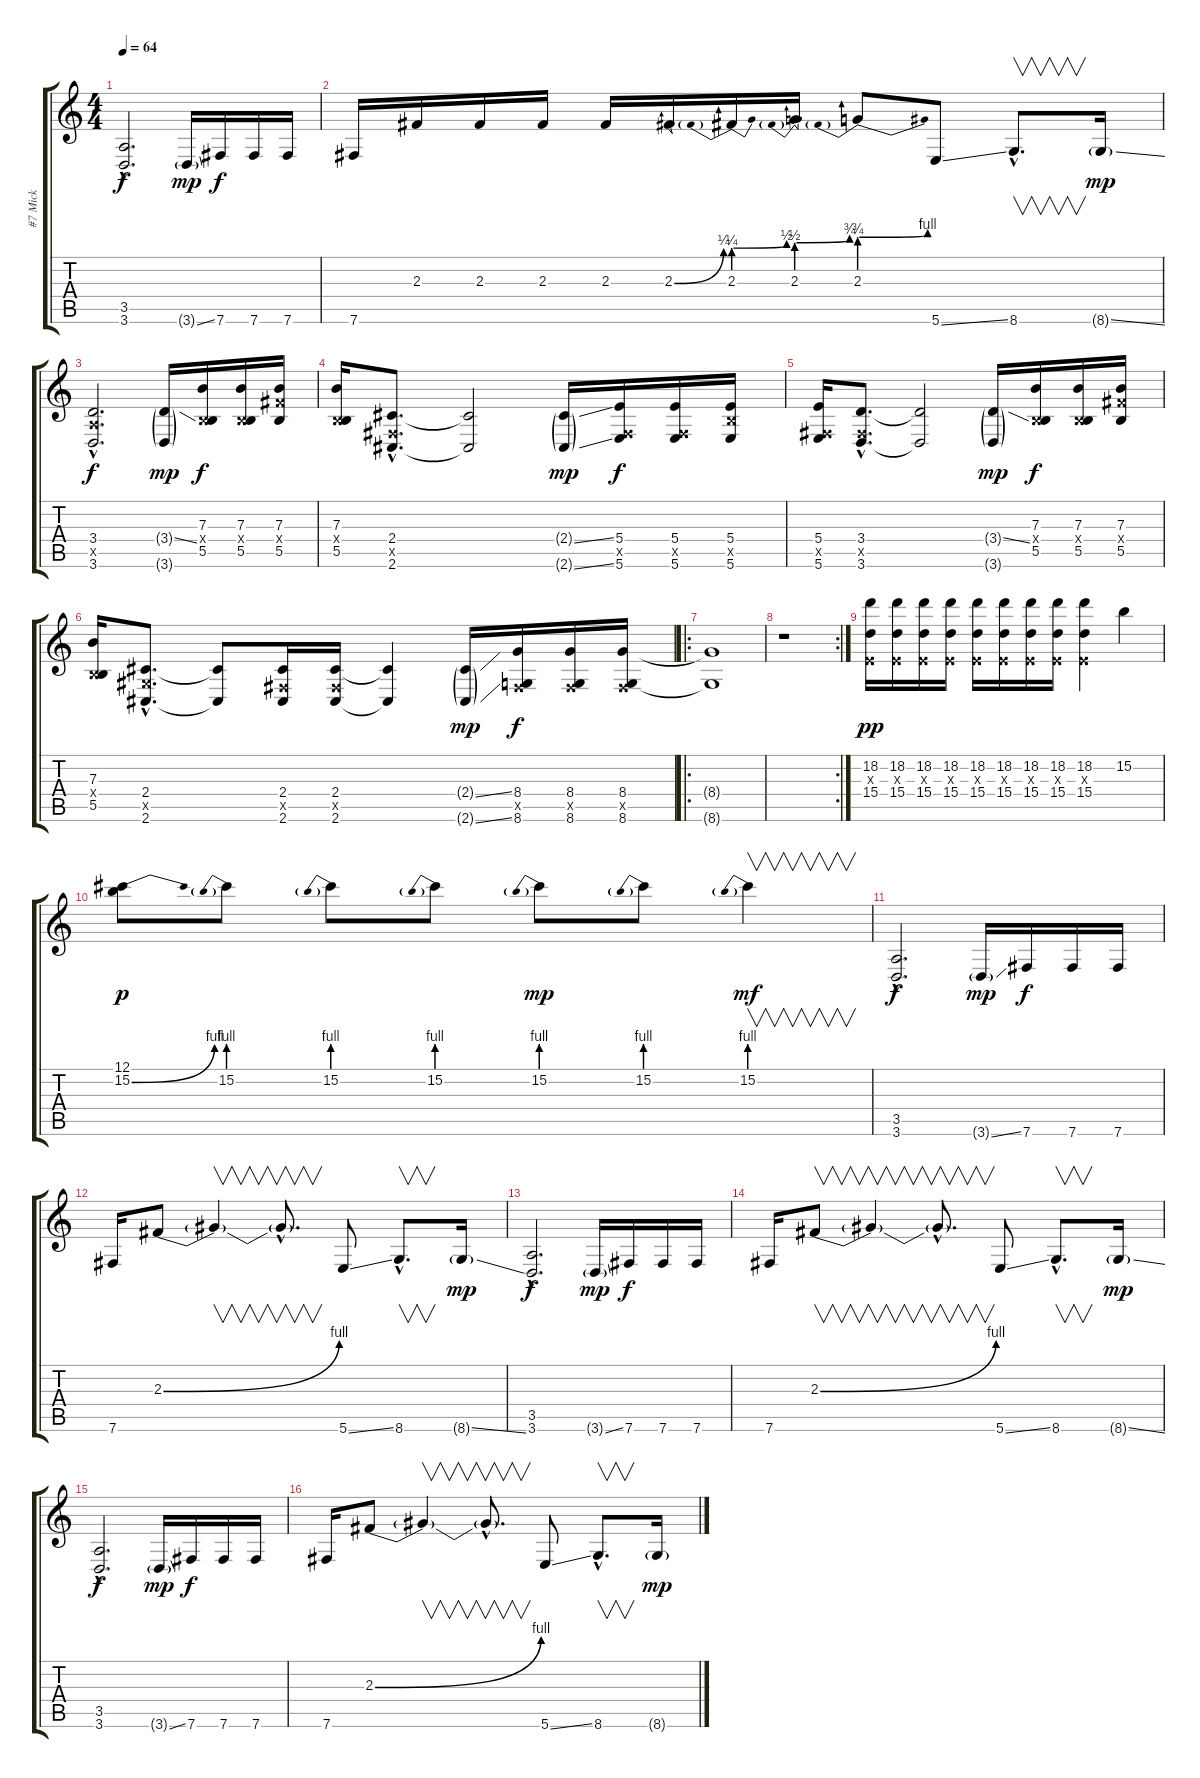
\track ("#7 Mick" "#7 Mick") {instrument distortionguitar}
\staff {score tabs}
\tuning (Db4 Ab3 E3 B2 Gb2 B1) {hide}
\ts (4 4)
\tempo 64
\clef g2
\ks c
(3.5{hac} 3.6{hac}).2{d dy f} 3.6{ss g}.16{dy mp} 7.6.16{dy f} 7.6.16 7.6.16 |
7.6.16 2.3.16 2.3.16 2.3.16 2.3.16 2.3{be (bend 0 0 60 1)}.16 2.3{be (prebendbend 0 1 60 2)}.16 2.3{be (prebendbend 0 2 60 3)}.16 2.3{be (prebendbend 0 3 60 4)}.8 5.6{ss}.8 8.6{hac}.8{v d} 8.6{ss g}.16{dy mp} |
(3.4{hac} 3.5{hac x} 3.6{hac}).2{d dy f} (3.4{ss g} 3.6{g}).16{dy mp} (7.3 0.4{x} 5.5).16{dy f} (7.3 0.4{x} 5.5).16 (7.3 7.4{x} 5.5).16 |
(7.3 0.4{x} 5.5).16 (2.4{hac} 0.5{hac x} 2.6{hac}).8{d} (2.4{t} 2.6{t}).2 (2.4{ss g} 2.6{ss g}).16{dy mp} (5.4 0.5{x} 5.6).16{dy f} (5.4 0.5{x} 5.6).16 (5.4 5.5{x} 5.6).16 |
(5.4 0.5{x} 5.6).16 (3.4{hac} 0.5{hac x} 3.6{hac}).8{d} (3.4{t} 3.6{t}).2 (3.4{ss g} 3.6{g}).16{dy mp} (7.3 0.4{x} 5.5).16{dy f} (7.3 0.4{x} 5.5).16 (7.3 7.4{x} 5.5).16 |
(7.3 0.4{x} 5.5).16 (2.4{hac} 2.5{hac x} 2.6{hac}).8{d} (2.4{t} 2.6{t}).8 (2.4 0.5{x} 2.6).16 (2.4 0.5{x} 2.6).16 (2.4{t} 2.6{t}).4 (2.4{ss g} 2.6{ss g}).16{dy mp} (8.4 0.5{x} 8.6).16{dy f} (8.4 0.5{x} 8.6).16 (8.4 0.5{x} 8.6).16 |
\ro
(8.4{t} 8.6{t}).1{volume 2} |
\rc 2
r.1 |
(18.2 0.3{x} 15.4).16{dy pp volume 16} (18.2 0.3{x} 15.4).16 (18.2 0.3{x} 15.4).16 (18.2 0.3{x} 15.4).16 (18.2 0.3{x} 15.4).16 (18.2 0.3{x} 15.4).16 (18.2 0.3{x} 15.4).16 (18.2 0.3{x} 15.4).16 (18.2 0.3{x} 15.4).4 15.2.4 |
(12.1 15.2{be (bend 0 0 60 4)}).8{dy p} 15.2{be (prebend 0 4 60 4)}.8 15.2{be (prebend 0 4 60 4)}.8 15.2{be (prebend 0 4 60 4)}.8 15.2{be (prebend 0 4 60 4)}.8{dy mp} 15.2{be (prebend 0 4 60 4)}.8 15.2{be (prebend 0 4 60 4)}.4{v dy mf} |
(3.5{hac} 3.6{hac}).2{d dy f} 3.6{ss g}.16{dy mp} 7.6.16{dy f} 7.6.16 7.6.16 |
7.6.16 2.3{be (bend 0 0 60 4)}.8 2.3{t}.4{v} 2.3{hac t}.8{v d} 5.6{ss}.8 8.6{hac}.8{v d} 8.6{ss g}.16{dy mp} |
(3.5{hac} 3.6{hac}).2{d dy f} 3.6{ss g}.16{dy mp} 7.6.16{dy f} 7.6.16 7.6.16 |
7.6.16 2.3{be (bend 0 0 60 4)}.8{v} 2.3{t}.4{v} 2.3{hac t}.8{v d} 5.6{ss}.8 8.6{hac}.8{v d} 8.6{ss g}.16{dy mp} |
(3.5{hac} 3.6{hac}).2{d dy f} 3.6{ss g}.16{dy mp} 7.6.16{dy f} 7.6.16 7.6.16 |
7.6.16 2.3{be (bend 0 0 60 4)}.8 2.3{t}.4{v} 2.3{hac t}.8{v d} 5.6{ss}.8 8.6{hac}.8{v d} 8.6{ss g}.16{dy mp}
